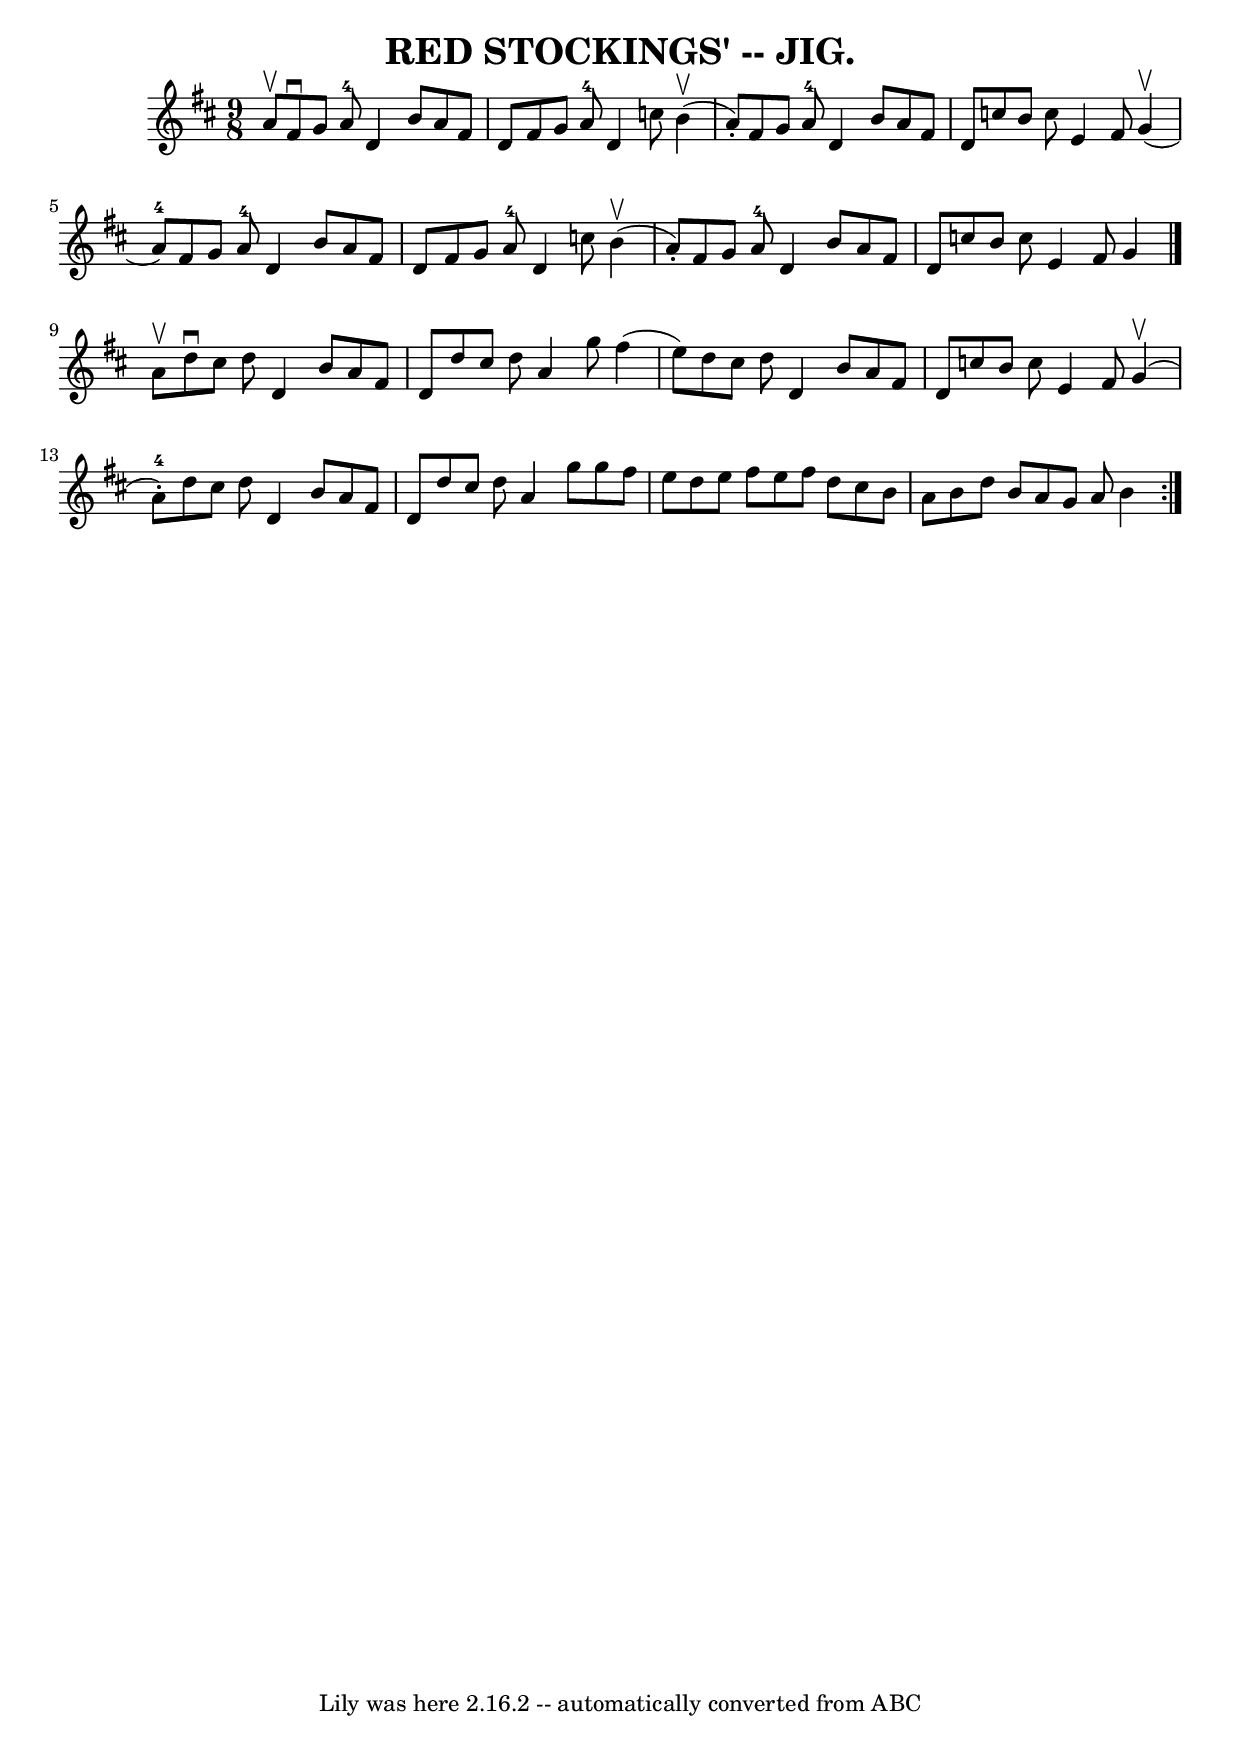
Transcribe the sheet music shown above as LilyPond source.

\version "2.16.2"
\include "Mammoth.ily"
\header {
  %% book = "Coles pg. 75.3"
  crossRefNumber = "11"
  footnotes = "\\\\Compare Rakes of Westmeat:h/Blast of Wind, pg 65"
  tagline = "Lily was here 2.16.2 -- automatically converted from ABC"
  title = "RED STOCKINGS' -- JIG."

}
voicedefault =  {



  \repeat volta 2 {

    \time 9/8 
    \key d \major
    a'8^\upbow |
    fis'8^\downbow g'8 a'8 -4 d'4 b'8 a'8 fis'8 d'8  |
    fis'8 g'8 a'8-4   
    d'4 c''8 b'4 (^\upbow a'8 -.) |
    fis'8 g'8 a'8-4   
    d'4 b'8 a'8 fis'8 d'8  |
    c''8 b'8 c''8 e'4    
    fis'8 g'4 (^\upbow a'8-4) |
    fis'8 g'8 a'8-4   
    d'4 b'8 a'8 fis'8 d'8  |
    fis'8 g'8 a'8-4 d'4    
    c''8 b'4 (^\upbow a'8 -.) |
    fis'8 g'8 a'8-4 d'4    
    b'8 a'8 fis'8 d'8  |
    c''8 b'8 c''8 e'4 fis'8    
    g'4  \bar "|." a'8^\upbow |
    d''8^\downbow cis''8 d''8    
    d'4 b'8 a'8 fis'8 d'8  |
    d''8 cis''8 d''8 a'4    
    g''8 fis''4 (e''8) |
    d''8 cis''8 d''8 d'4 b'8    
    a'8 fis'8 d'8  |
    c''8 b'8 c''8 e'4 fis'8 g'4 
    (^\upbow a'8-4-.) |
    d''8 cis''8 d''8 d'4 b'8    
    a'8 fis'8 d'8  |
    d''8 cis''8 d''8 a'4 g''8 g''8   
    fis''8 e''8  |
    d''8 e''8 fis''8 e''8 fis''8 d''8    
    cis''8 b'8 a'8  |
    b'8 d''8 b'8 a'8 g'8 a'8 b'4 
    
  }   

}

\score{
  <<

    \context Staff="default"
    {
      \voicedefault 
      
    }

  >>
  \layout {
    
  }
  \midi {
  }

}
